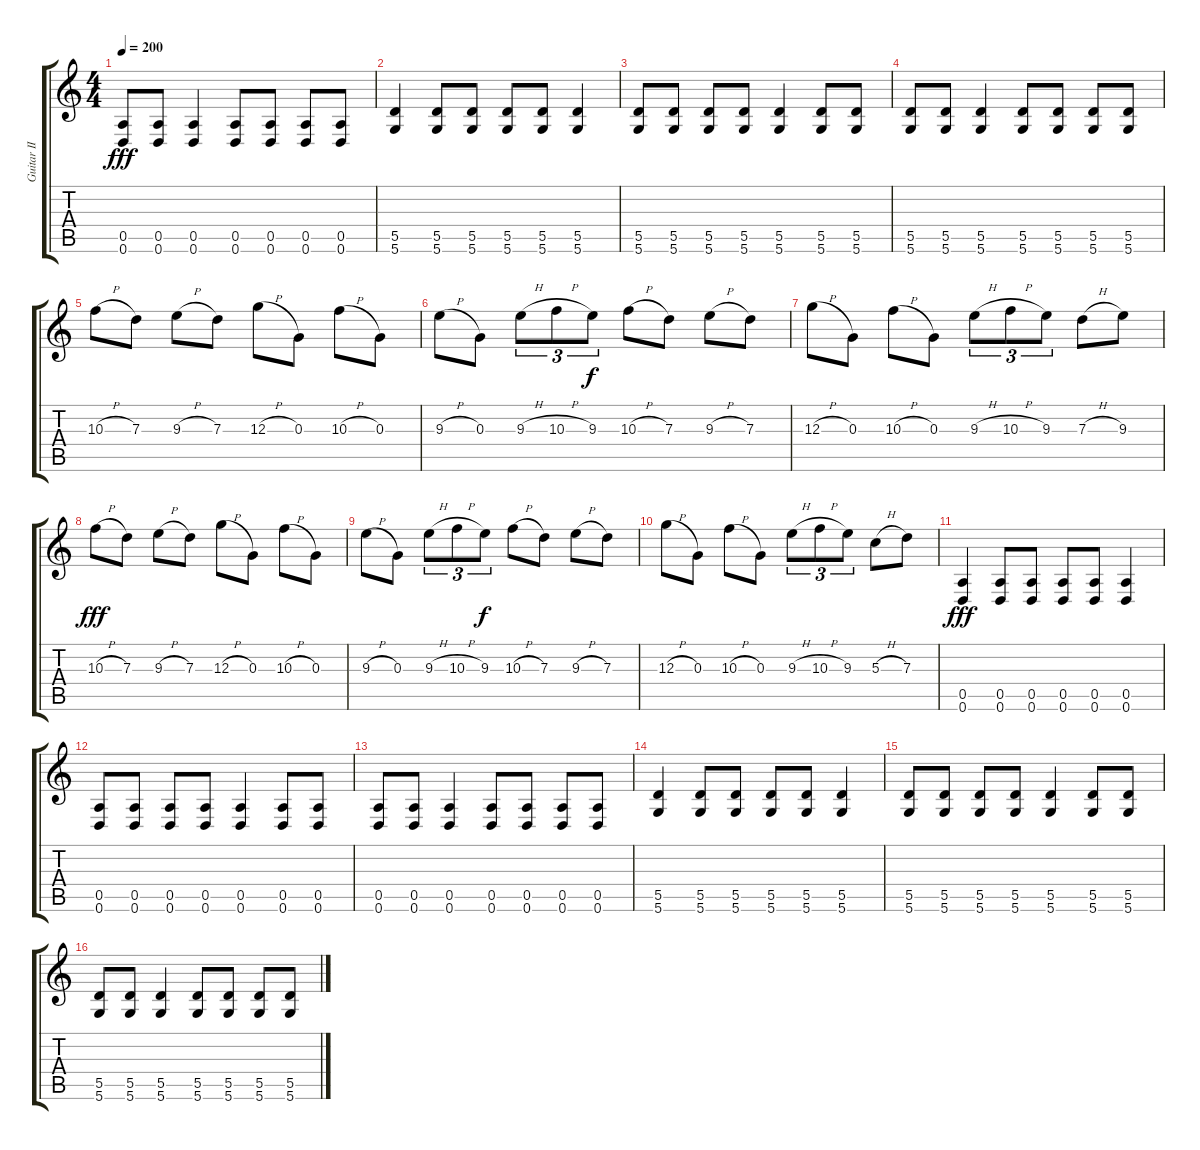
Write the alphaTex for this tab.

\track ("Guitar II" "Guitar II") {instrument distortionguitar}
\staff {score tabs}
\tuning (E4 B3 G3 D3 A2 D2) {hide}
\ts (4 4)
\tempo 200
\clef g2
\ks c
(0.5 0.6).8{dy fff} (0.5 0.6).8 (0.5 0.6).4 (0.5 0.6).8 (0.5 0.6).8 (0.5 0.6).8 (0.5 0.6).8 |
(5.5 5.6).4 (5.5 5.6).8 (5.5 5.6).8 (5.5 5.6).8 (5.5 5.6).8 (5.5 5.6).4 |
(5.5 5.6).8 (5.5 5.6).8 (5.5 5.6).8 (5.5 5.6).8 (5.5 5.6).4 (5.5 5.6).8 (5.5 5.6).8 |
(5.5 5.6).8 (5.5 5.6).8 (5.5 5.6).4 (5.5 5.6).8 (5.5 5.6).8 (5.5 5.6).8 (5.5 5.6).8 |
10.3{h}.8 7.3.8 9.3{h}.8 7.3.8 12.3{h}.8 0.3.8 10.3{h}.8 0.3.8 |
9.3{h}.8 0.3.8 9.3{h}.8{tu (3 2)} 10.3{h}.8{tu (3 2)} 9.3.8{tu (3 2) dy f} 10.3{h}.8 7.3.8 9.3{h}.8 7.3.8 |
12.3{h}.8 0.3.8 10.3{h}.8 0.3.8 9.3{h}.8{tu (3 2)} 10.3{h}.8{tu (3 2)} 9.3.8{tu (3 2)} 7.3{h}.8 9.3.8 |
10.3{h}.8{dy fff} 7.3.8 9.3{h}.8 7.3.8 12.3{h}.8 0.3.8 10.3{h}.8 0.3.8 |
9.3{h}.8 0.3.8 9.3{h}.8{tu (3 2)} 10.3{h}.8{tu (3 2)} 9.3.8{tu (3 2) dy f} 10.3{h}.8 7.3.8 9.3{h}.8 7.3.8 |
12.3{h}.8 0.3.8 10.3{h}.8 0.3.8 9.3{h}.8{tu (3 2)} 10.3{h}.8{tu (3 2)} 9.3.8{tu (3 2)} 5.3{h}.8 7.3.8 |
(0.5 0.6).4{dy fff} (0.5 0.6).8 (0.5 0.6).8 (0.5 0.6).8 (0.5 0.6).8 (0.5 0.6).4 |
(0.5 0.6).8 (0.5 0.6).8 (0.5 0.6).8 (0.5 0.6).8 (0.5 0.6).4 (0.5 0.6).8 (0.5 0.6).8 |
(0.5 0.6).8 (0.5 0.6).8 (0.5 0.6).4 (0.5 0.6).8 (0.5 0.6).8 (0.5 0.6).8 (0.5 0.6).8 |
(5.5 5.6).4 (5.5 5.6).8 (5.5 5.6).8 (5.5 5.6).8 (5.5 5.6).8 (5.5 5.6).4 |
(5.5 5.6).8 (5.5 5.6).8 (5.5 5.6).8 (5.5 5.6).8 (5.5 5.6).4 (5.5 5.6).8 (5.5 5.6).8 |
(5.5 5.6).8 (5.5 5.6).8 (5.5 5.6).4 (5.5 5.6).8 (5.5 5.6).8 (5.5 5.6).8 (5.5 5.6).8
